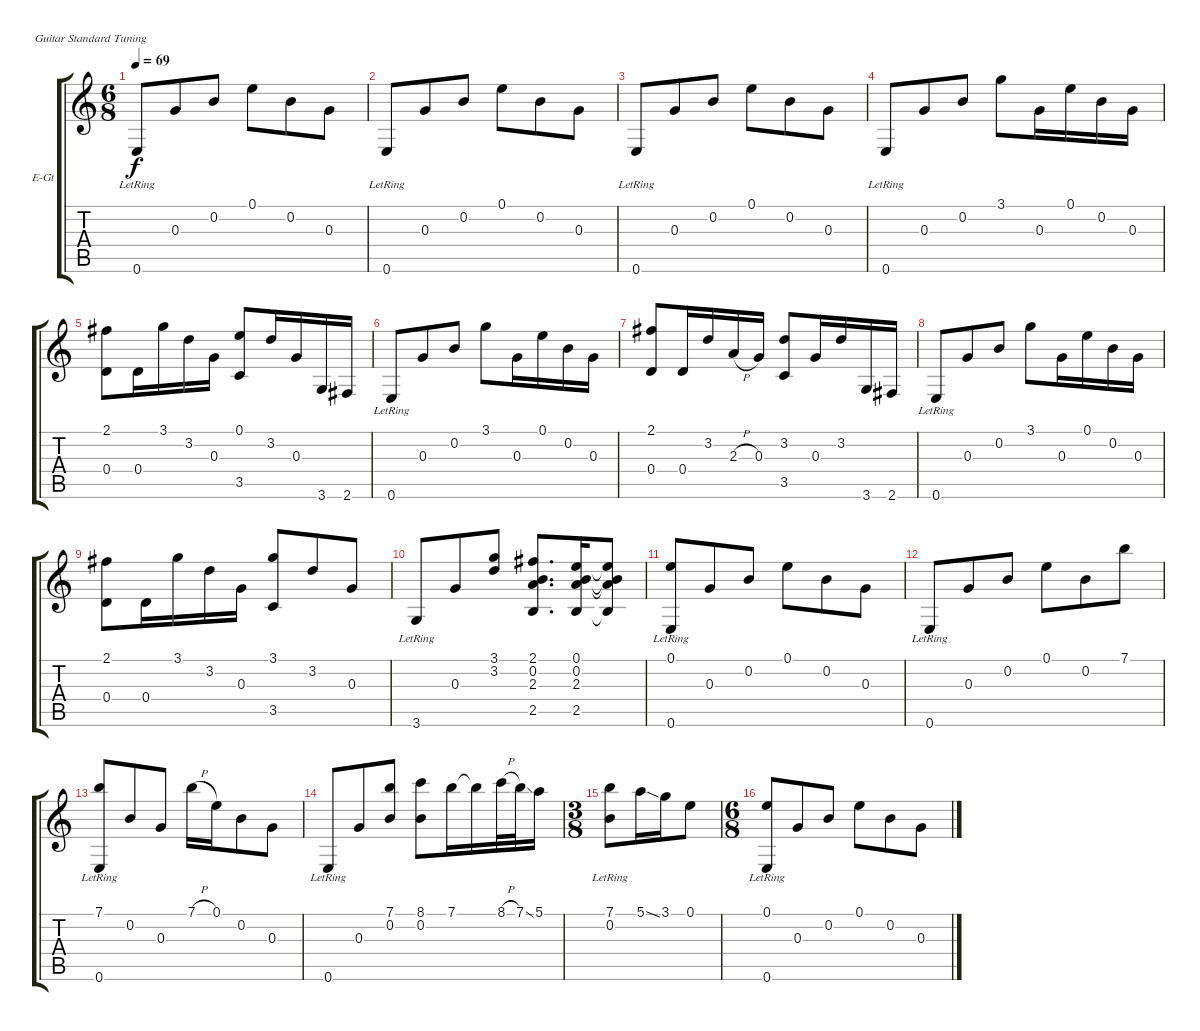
\defaultSystemsLayout 4
\bracketExtendMode groupsimilarinstruments
\firstSystemTrackNameOrientation horizontal
\otherSystemsTrackNameOrientation horizontal
\track ("Гитара1(Б)" "E-Gt") {instrument electricguitarclean}
\staff {score tabs}
\tuning (E4 B3 G3 D3 A2 E2)
\ts (6 8)
\tempo 69
\clef g2
\ks c
0.6{lr}.8{dy f} 0.3.8 0.2.8 0.1.8 0.2.8 0.3.8 |
0.6{lr}.8 0.3.8 0.2.8 0.1.8 0.2.8 0.3.8 |
0.6{lr}.8 0.3.8 0.2.8 0.1.8 0.2.8 0.3.8 |
0.6{lr}.8 0.3.8 0.2.8 3.1.8 0.3.16 0.1.16 0.2.16 0.3.16 |
(2.1 0.4).8 0.4.16 3.1.16 3.2.16 0.3.16 (0.1 3.5).8 3.2.16 0.3.16 3.6.16 2.6.16 |
0.6{lr}.8 0.3.8 0.2.8 3.1.8 0.3.16 0.1.16 0.2.16 0.3.16 |
(2.1 0.4).8 0.4.16 3.2.16 2.3{h}.16 0.3.16 (3.2 3.5).8 0.3.16 3.2.16 3.6.16 2.6.16 |
0.6{lr}.8 0.3.8 0.2.8 3.1.8 0.3.16 0.1.16 0.2.16 0.3.16 |
(2.1 0.4).8 0.4.16 3.1.16 3.2.16 0.3.16 (3.1 3.5).8 3.2.8 0.3.8 |
3.6{lr}.8 0.3.8 (3.1 3.2).8 (2.1 0.2 2.3 2.5).8{d} (0.1 0.2 2.3 2.5).16 (0.1{t} 0.2{t} 2.3{t} 2.5{t}).8 |
(0.1 0.6{lr}).8 0.3.8 0.2.8 0.1.8 0.2.8 0.3.8 |
0.6{lr}.8 0.3.8 0.2.8 0.1.8 0.2.8 7.1.8 |
(7.1 0.6{lr}).8 0.2.8 0.3.8 7.1{h}.16 0.1.16 0.2.8 0.3.8 |
0.6{lr}.8 0.3.8 (7.1 0.2).8 (8.1 0.2).8 7.1.16 7.1{t}.16 8.1{h}.32 7.1{ss}.32 5.1.16 |
\ts (3 8)
(7.1 0.2{lr}).8 5.1{ss}.16 3.1.16 0.1.8 |
\ts (6 8)
(0.1 0.6{lr}).8 0.3.8 0.2.8 0.1.8 0.2.8 0.3.8
